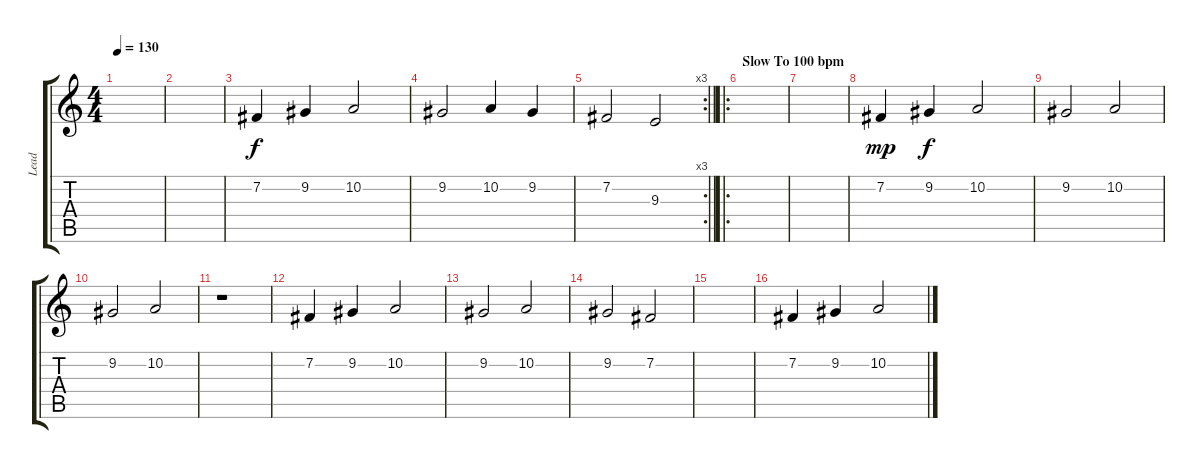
\track ("Lead" "Lead") {instrument musicbox}
\staff {score tabs}
\tuning (E4 B3 G3 D3 A2 E2) {hide}
\ts (4 4)
\tempo 130
\clef g2
\ks c
|
|
7.2.4 9.2.4 10.2.2 |
9.2.2 10.2.4 9.2.4 |
\rc 3
\barLineRight lightlight
7.2.2 9.3.2 |
\ro
\section ("" "Slow To 100 bpm")
|
|
7.2.4{dy mp} 9.2.4{dy f} 10.2.2 |
9.2.2 10.2.2 |
9.2.2 10.2.2 |
r.1 |
7.2.4 9.2.4 10.2.2 |
9.2.2 10.2.2 |
9.2.2 7.2.2 |
|
7.2.4 9.2.4 10.2.2
